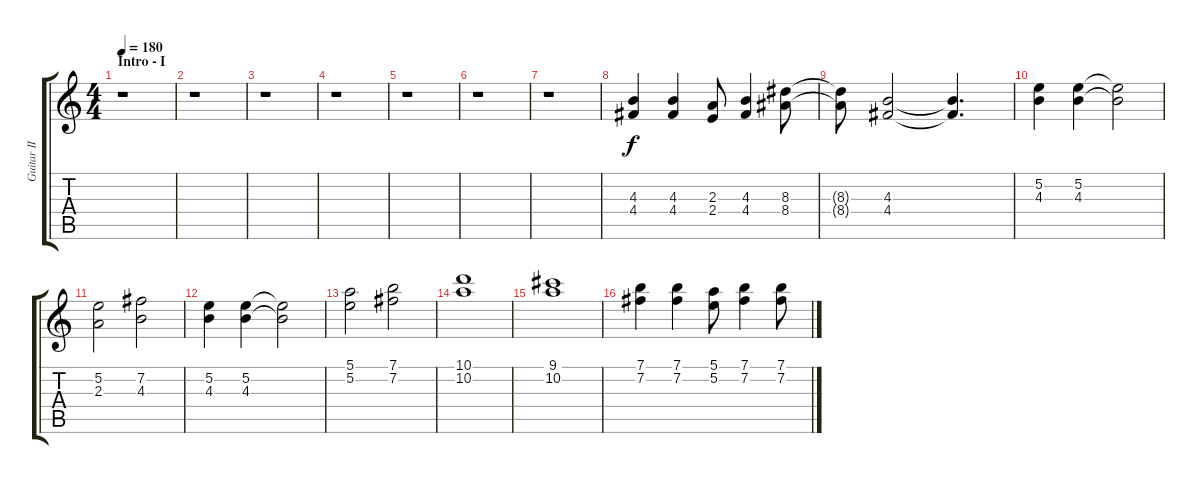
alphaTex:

\track ("Guitar II" "Guitar II") {instrument overdrivenguitar}
\staff {score tabs}
\tuning (E4 B3 G3 D3 A2 E2) {hide}
\ts (4 4)
\section ("" "Intro - I")
\tempo 180
\tempo 105
\tempo 180
\clef g2
\ks c
r.1{dy f instrument overdrivenguitar} |
r.1 |
r.1 |
r.1 |
r.1 |
r.1 |
r.1 |
(4.3 4.4).4 (4.3 4.4).4 (2.3 2.4).8 (4.3 4.4).4 (8.3 8.4).8 |
(8.3{t} 8.4{t}).8 (4.3 4.4).2 (4.3{t} 4.4{t}).4{d} |
(5.2 4.3).4 (5.2 4.3).4 (5.2{t} 4.3{t}).2 |
(5.2 2.3).2 (7.2 4.3).2 |
(5.2 4.3).4 (5.2 4.3).4 (5.2{t} 4.3{t}).2 |
(5.1 5.2).2 (7.1 7.2).2 |
(10.1 10.2).1 |
(9.1 10.2).1 |
(7.1 7.2).4 (7.1 7.2).4 (5.1 5.2).8 (7.1 7.2).4 (7.1 7.2).8
